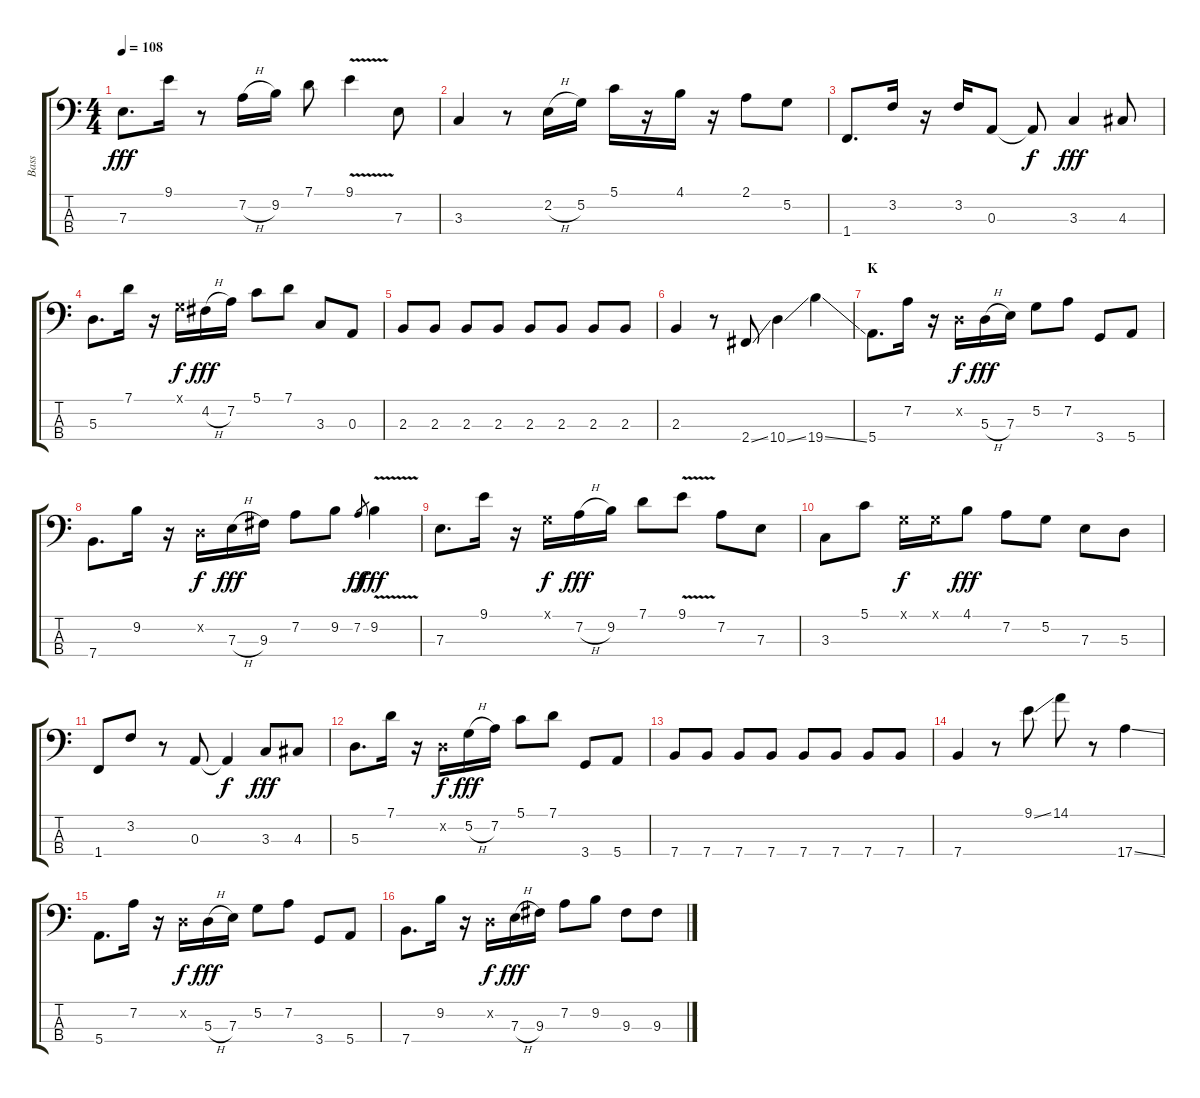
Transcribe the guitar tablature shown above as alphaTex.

\track ("Bass" "Bass") {instrument electricbassfinger}
\staff {score tabs}
\tuning (G2 D2 A1 E1) {hide}
\ts (4 4)
\tempo 108
\clef f4
\ks c
7.3.8{d dy fff} 9.1.16 r.8 7.2{h}.16 9.2.16 7.1.8 9.1{v}.4 7.3.8 |
3.3.4 r.8 2.2{h}.16 5.2.16 5.1.16 r.16 4.1.16 r.16 2.1.8 5.2.8 |
1.4.8{d} 3.2.16 r.16 3.2.16 0.3.8 0.3{t}.8{dy f} 3.3.4{dy fff} 4.3.8 |
5.3.8{d} 7.1.16 r.16 0.1{x}.16{dy f} 4.2{h}.16{dy fff} 7.2.16 5.1.8 7.1.8 3.3.8 0.3.8 |
2.3.8 2.3.8 2.3.8 2.3.8 2.3.8 2.3.8 2.3.8 2.3.8 |
2.3.4 r.8 2.4{ss}.8 10.4{ss}.4 19.4{ss}.4 |
\section ("" "K")
5.4.8{d} 7.2.16 r.16 0.2{x}.16{dy f} 5.3{h}.16{dy fff} 7.3.16 5.2.8 7.2.8 3.4.8 5.4.8 |
7.4.8{d} 9.2.16 r.16 0.2{x}.16{dy f} 7.3{h}.16{dy fff} 9.3.16 7.2.8 9.2.8 7.2.8{gr dy ff} 9.2{v}.4{dy fff} |
7.3.8{d} 9.1.16 r.16 0.1{x}.16{dy f} 7.2{h}.16{dy fff} 9.2.16 7.1.8 9.1{v}.8 7.2.8 7.3.8 |
3.3.8 5.1.8 0.1{x}.16{dy f} 0.1{x}.16 4.1.8{dy fff} 7.2.8 5.2.8 7.3.8 5.3.8 |
1.4.8 3.2.8 r.8 0.3.8 0.3{t}.4{dy f} 3.3.8{dy fff} 4.3.8 |
5.3.8{d} 7.1.16 r.16 0.2{x}.16{dy f} 5.2{h}.16{dy fff} 7.2.16 5.1.8 7.1.8 3.4.8 5.4.8 |
7.4.8 7.4.8 7.4.8 7.4.8 7.4.8 7.4.8 7.4.8 7.4.8 |
7.4.4 r.8 9.1{ss}.8 14.1.8 r.8 17.4{ss}.4 |
5.4.8{d} 7.2.16 r.16 0.2{x}.16{dy f} 5.3{h}.16{dy fff} 7.3.16 5.2.8 7.2.8 3.4.8 5.4.8 |
7.4.8{d} 9.2.16 r.16 0.2{x}.16{dy f} 7.3{h}.16{dy fff} 9.3.16 7.2.8 9.2.8 9.3.8 9.3.8
